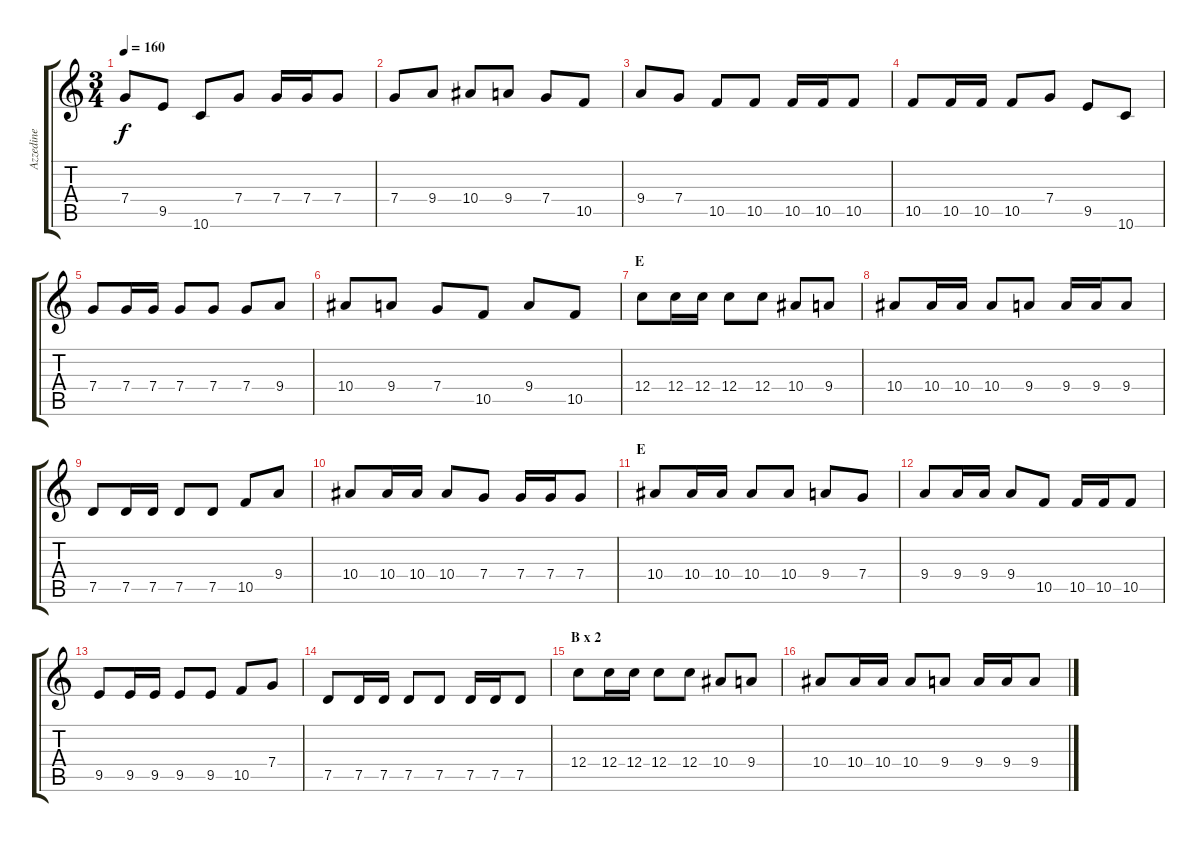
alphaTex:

\track ("Azzedine" "Azzedine") {instrument distortionguitar}
\staff {score tabs}
\tuning (D4 A3 F3 C3 G2 D2) {hide}
\ts (3 4)
\tempo 160
\clef g2
\ks c
7.4.8{dy f} 9.5.8 10.6.8 7.4.8 7.4.16 7.4.16 7.4.8 |
7.4.8 9.4.8 10.4.8 9.4.8 7.4.8 10.5.8 |
9.4.8 7.4.8 10.5.8 10.5.8 10.5.16 10.5.16 10.5.8 |
10.5.8 10.5.16 10.5.16 10.5.8 7.4.8 9.5.8 10.6.8 |
7.4.8 7.4.16 7.4.16 7.4.8 7.4.8 7.4.8 9.4.8 |
10.4.8 9.4.8 7.4.8 10.5.8 9.4.8 10.5.8 |
\section ("" "E")
12.4.8 12.4.16 12.4.16 12.4.8 12.4.8 10.4.8 9.4.8 |
10.4.8 10.4.16 10.4.16 10.4.8 9.4.8 9.4.16 9.4.16 9.4.8 |
7.5.8 7.5.16 7.5.16 7.5.8 7.5.8 10.5.8 9.4.8 |
10.4.8 10.4.16 10.4.16 10.4.8 7.4.8 7.4.16 7.4.16 7.4.8 |
\section ("" "E")
10.4.8 10.4.16 10.4.16 10.4.8 10.4.8 9.4.8 7.4.8 |
9.4.8 9.4.16 9.4.16 9.4.8 10.5.8 10.5.16 10.5.16 10.5.8 |
9.5.8 9.5.16 9.5.16 9.5.8 9.5.8 10.5.8 7.4.8 |
7.5.8 7.5.16 7.5.16 7.5.8 7.5.8 7.5.16 7.5.16 7.5.8 |
\section ("" "B x 2")
12.4.8 12.4.16 12.4.16 12.4.8 12.4.8 10.4.8 9.4.8 |
10.4.8 10.4.16 10.4.16 10.4.8 9.4.8 9.4.16 9.4.16 9.4.8
